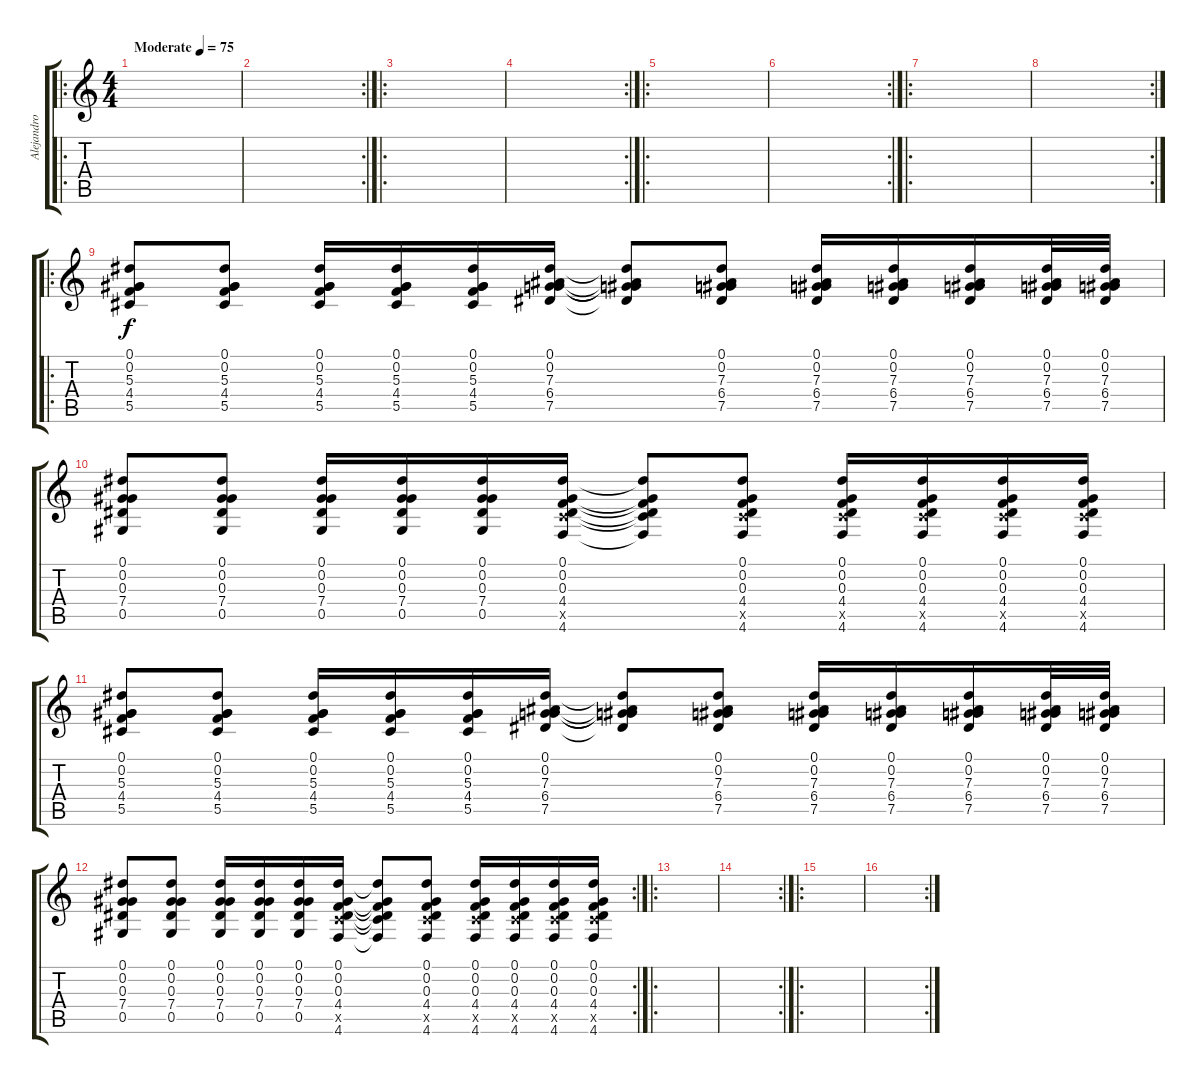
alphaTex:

\track ("Alejandro Manzano" "Alejandro ") {instrument acousticguitarsteel}
\staff {score tabs}
\tuning (Eb4 Ab3 Eb3 Db3 Ab2 Db2) {hide}
\ro
\ts (4 4)
\tempo (75 "Moderate")
\clef g2
\ks c
|
\rc 2
|
\ro
|
\rc 2
|
\ro
|
\rc 2
|
\ro
|
\rc 2
|
\ro
(0.1 0.2 5.3 4.4 5.5).8{volume 14} (0.1 0.2 5.3 4.4 5.5).8 (0.1 0.2 5.3 4.4 5.5).16 (0.1 0.2 5.3 4.4 5.5).16 (0.1 0.2 5.3 4.4 5.5).16 (0.1 0.2 7.3 6.4 7.5).16 (0.1{t} 0.2{t} 7.3{t} 6.4{t} 7.5{t}).8 (0.1 0.2 7.3 6.4 7.5).8 (0.1 0.2 7.3 6.4 7.5).16 (0.1 0.2 7.3 6.4 7.5).16 (0.1 0.2 7.3 6.4 7.5).16 (0.1 0.2 7.3 6.4 7.5).32 (0.1 0.2 7.3 6.4 7.5).32 |
(0.1 0.2 0.3 7.4 0.5).8 (0.1 0.2 0.3 7.4 0.5).8 (0.1 0.2 0.3 7.4 0.5).16 (0.1 0.2 0.3 7.4 0.5).16 (0.1 0.2 0.3 7.4 0.5).16 (0.1 0.2 0.3 4.4 4.5{x} 4.6).16 (0.1{t} 0.2{t} 0.3{t} 4.4{t} 4.5{t} 4.6{t}).8 (0.1 0.2 0.3 4.4 4.5{x} 4.6).8 (0.1 0.2 0.3 4.4 4.5{x} 4.6).16 (0.1 0.2 0.3 4.4 4.5{x} 4.6).16 (0.1 0.2 0.3 4.4 4.5{x} 4.6).16 (0.1 0.2 0.3 4.4 4.5{x} 4.6).16 |
(0.1 0.2 5.3 4.4 5.5).8 (0.1 0.2 5.3 4.4 5.5).8 (0.1 0.2 5.3 4.4 5.5).16 (0.1 0.2 5.3 4.4 5.5).16 (0.1 0.2 5.3 4.4 5.5).16 (0.1 0.2 7.3 6.4 7.5).16 (0.1{t} 0.2{t} 7.3{t} 6.4{t} 7.5{t}).8 (0.1 0.2 7.3 6.4 7.5).8 (0.1 0.2 7.3 6.4 7.5).16 (0.1 0.2 7.3 6.4 7.5).16 (0.1 0.2 7.3 6.4 7.5).16 (0.1 0.2 7.3 6.4 7.5).32 (0.1 0.2 7.3 6.4 7.5).32 |
\rc 2
(0.1 0.2 0.3 7.4 0.5).8 (0.1 0.2 0.3 7.4 0.5).8 (0.1 0.2 0.3 7.4 0.5).16 (0.1 0.2 0.3 7.4 0.5).16 (0.1 0.2 0.3 7.4 0.5).16 (0.1 0.2 0.3 4.4 4.5{x} 4.6).16 (0.1{t} 0.2{t} 0.3{t} 4.4{t} 4.5{t} 4.6{t}).8 (0.1 0.2 0.3 4.4 4.5{x} 4.6).8 (0.1 0.2 0.3 4.4 4.5{x} 4.6).16 (0.1 0.2 0.3 4.4 4.5{x} 4.6).16 (0.1 0.2 0.3 4.4 4.5{x} 4.6).16 (0.1 0.2 0.3 4.4 4.5{x} 4.6).16 |
\ro
|
\rc 2
|
\ro
|
\rc 2
